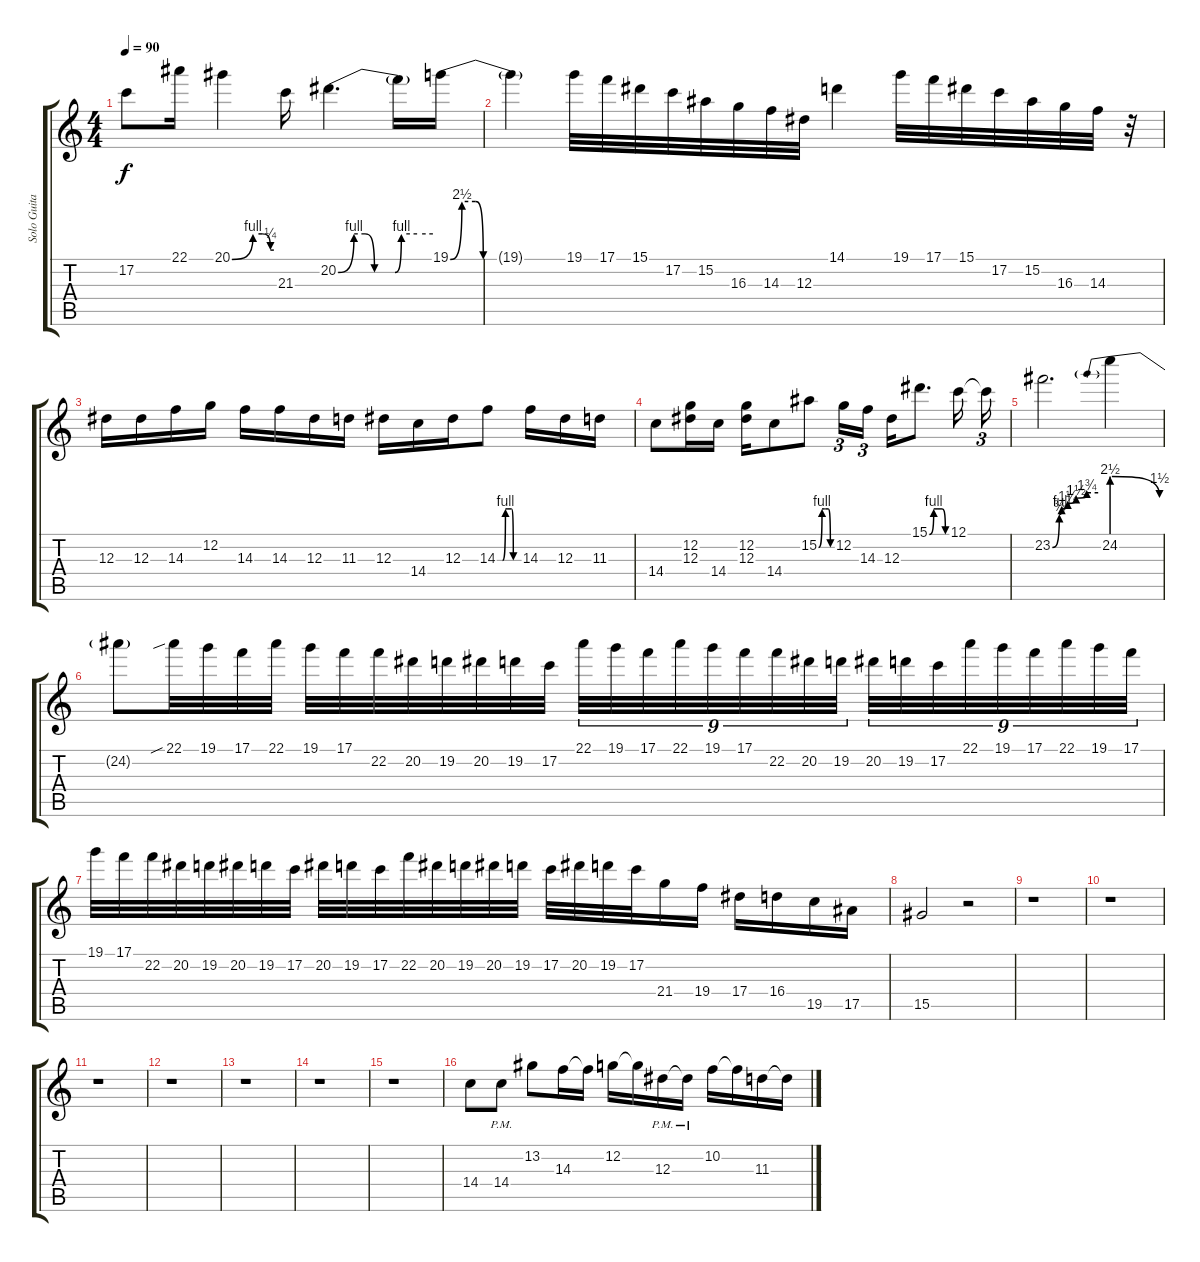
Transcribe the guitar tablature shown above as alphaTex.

\track ("Solo Guitar" "Solo Guita") {instrument distortionguitar}
\staff {score tabs}
\tuning (C4 G3 Eb3 Bb2 F2 C2) {hide}
\ts (4 4)
\tempo 90
\clef g2
\ks c
17.2.8{dy f} 22.1.16 20.1{be (custom 0 0 30 4 43 4 55 1 60 1)}.4 21.3.16 20.2{be (custom 0 0 10 4 17 4 23 0 30 0 36 0 40 4 50 4 60 4)}.4{d} 20.2{t}.16 19.1{be (custom 0 0 6 10 13 10 17 0 20 0 45 0 60 0)}.16 |
19.1{t}.4 19.1.32 17.1.32 15.1.32 17.2.32 15.2.32 16.3.32 14.3.32 12.3.32 14.1.4 19.1.32 17.1.32 15.1.32 17.2.32 15.2.32 16.3.32 14.3.32 r.32 |
12.3.16 12.3.16 14.3.16 12.2.16 14.3.16 14.3.16 12.3.16 11.3.16 12.3.16 14.4.16 12.3.16 14.3{be (custom 0 0 15 0 23 4 30 4 40 4 45 0 60 0)}.8 14.3.16 12.3.16 11.3.16 |
14.4.8 (12.2 12.3).16 14.4.16 (12.2 12.3).16 14.4.8 15.2{be (custom 0 0 15 4 25 4 31 4 43 4 53 0 60 0)}.8 12.2.16{tu (3 2)} 14.3.16{tu (3 2)} 12.3.16 15.1{be (custom 0 0 15 4 30 4 44 4 56 0 60 0)}.8{d} 12.1.16 12.1{t}.16{tu (3 2)} |
23.2{be (custom 0 0 9 3 12 4 20 5 31 6 45 7 60 7)}.2{d} 24.2{be (prebendrelease 0 10 60 6)}.4 |
24.2{t}.8 22.1{sib}.32 19.1.32 17.1.32 22.1.32 19.1.32 17.1.32 22.2.32 20.2.32 19.2.32 20.2.32 19.2.32 17.2.32 22.1.32{tu (9 8)} 19.1.32{tu (9 8)} 17.1.32{tu (9 8)} 22.1.32{tu (9 8)} 19.1.32{tu (9 8)} 17.1.32{tu (9 8)} 22.2.32{tu (9 8)} 20.2.32{tu (9 8)} 19.2.32{tu (9 8)} 20.2.32{tu (9 8)} 19.2.32{tu (9 8)} 17.2.32{tu (9 8)} 22.1.32{tu (9 8)} 19.1.32{tu (9 8)} 17.1.32{tu (9 8)} 22.1.32{tu (9 8)} 19.1.32{tu (9 8)} 17.1.32{tu (9 8)} |
19.1.32 17.1.32 22.2.32 20.2.32 19.2.32 20.2.32 19.2.32 17.2.32 20.2.32 19.2.32 17.2.32 22.2.32 20.2.32 19.2.32 20.2.32 19.2.32 17.2.32 20.2.32 19.2.32 17.2.32 21.4.16 19.4.16 17.4.16 16.4.16 19.5.16 17.5.16 |
15.5.2 r.2 |
r.1 |
r.1 |
r.1 |
r.1 |
r.1 |
r.1 |
r.1 |
14.4.8 14.4{pm}.8 13.2.8 14.3.16 14.3{t}.16 12.2.16 12.2{t}.16 12.3{pm}.16 12.3{pm t}.16 10.2.16 10.2{t}.16 11.3.16 11.3{t}.16
